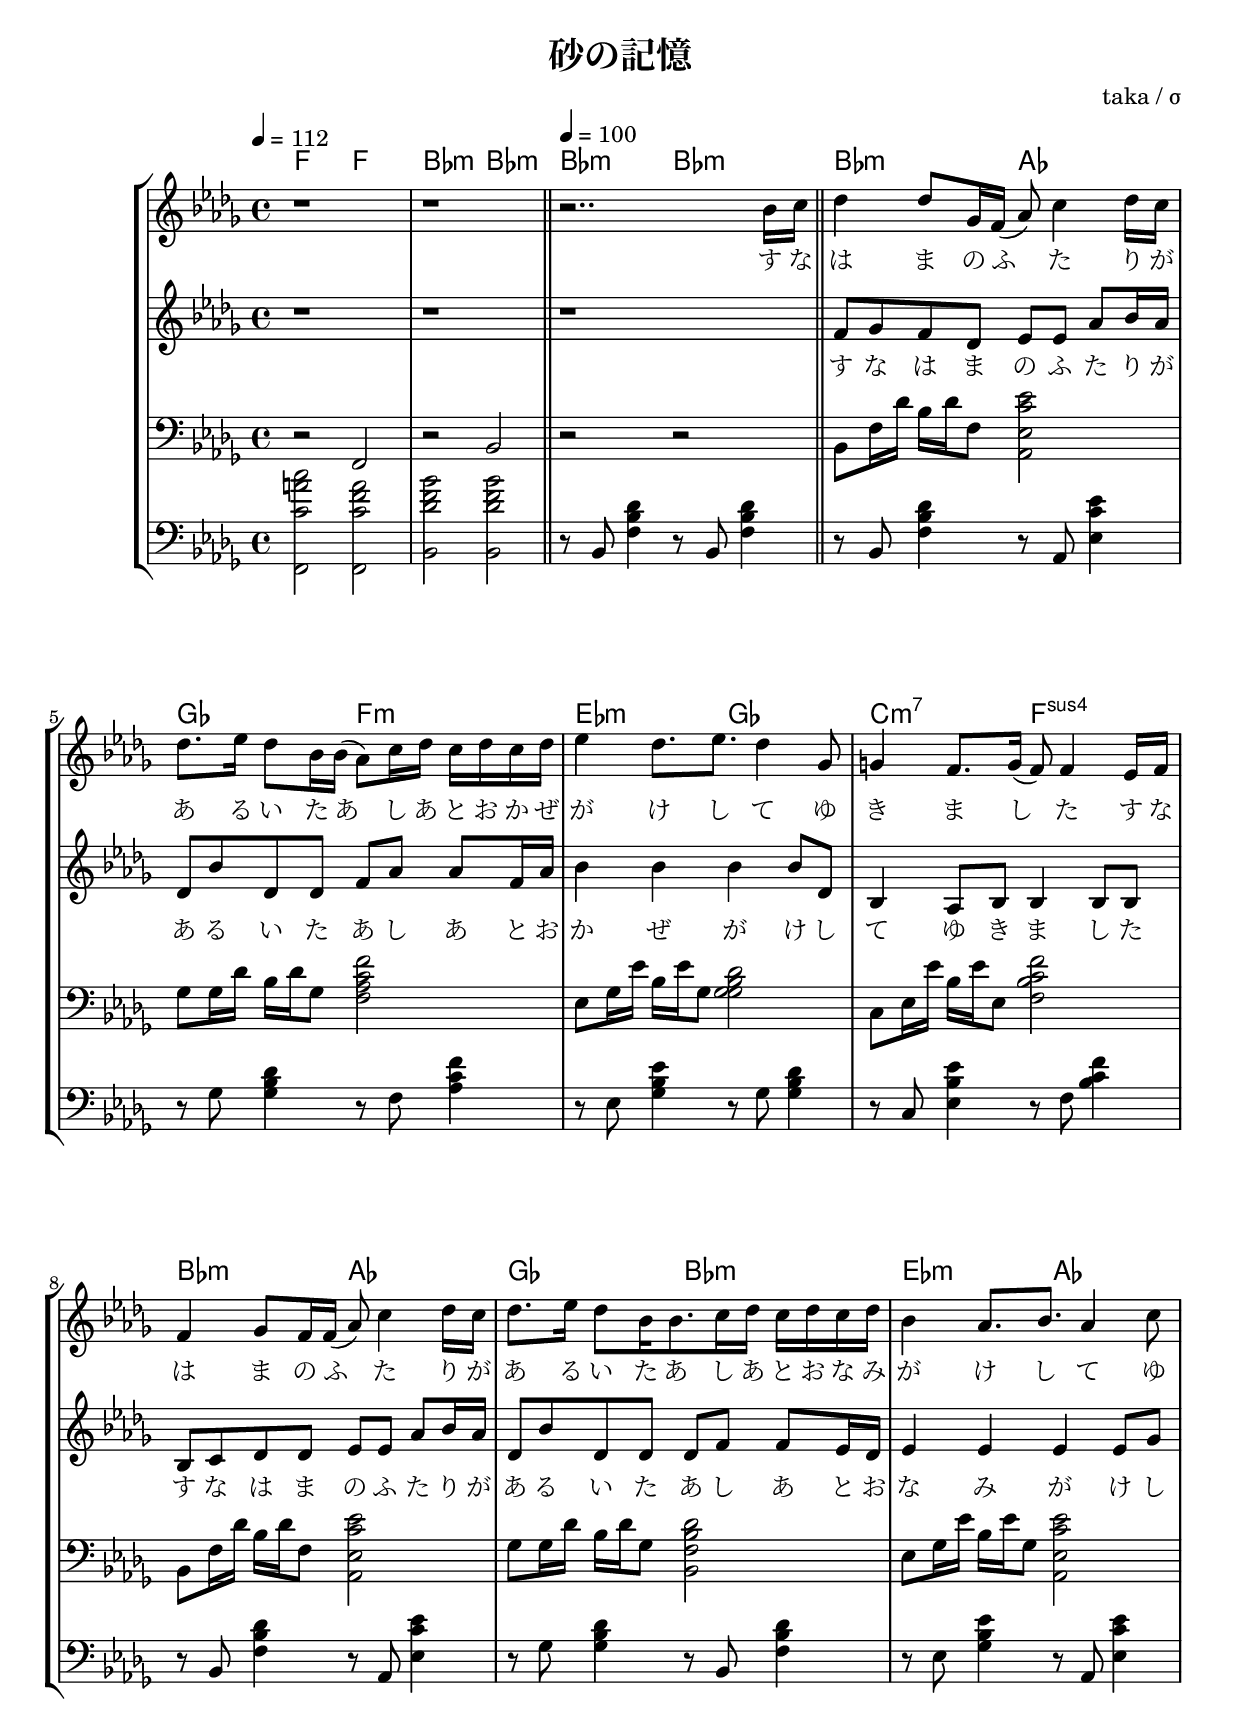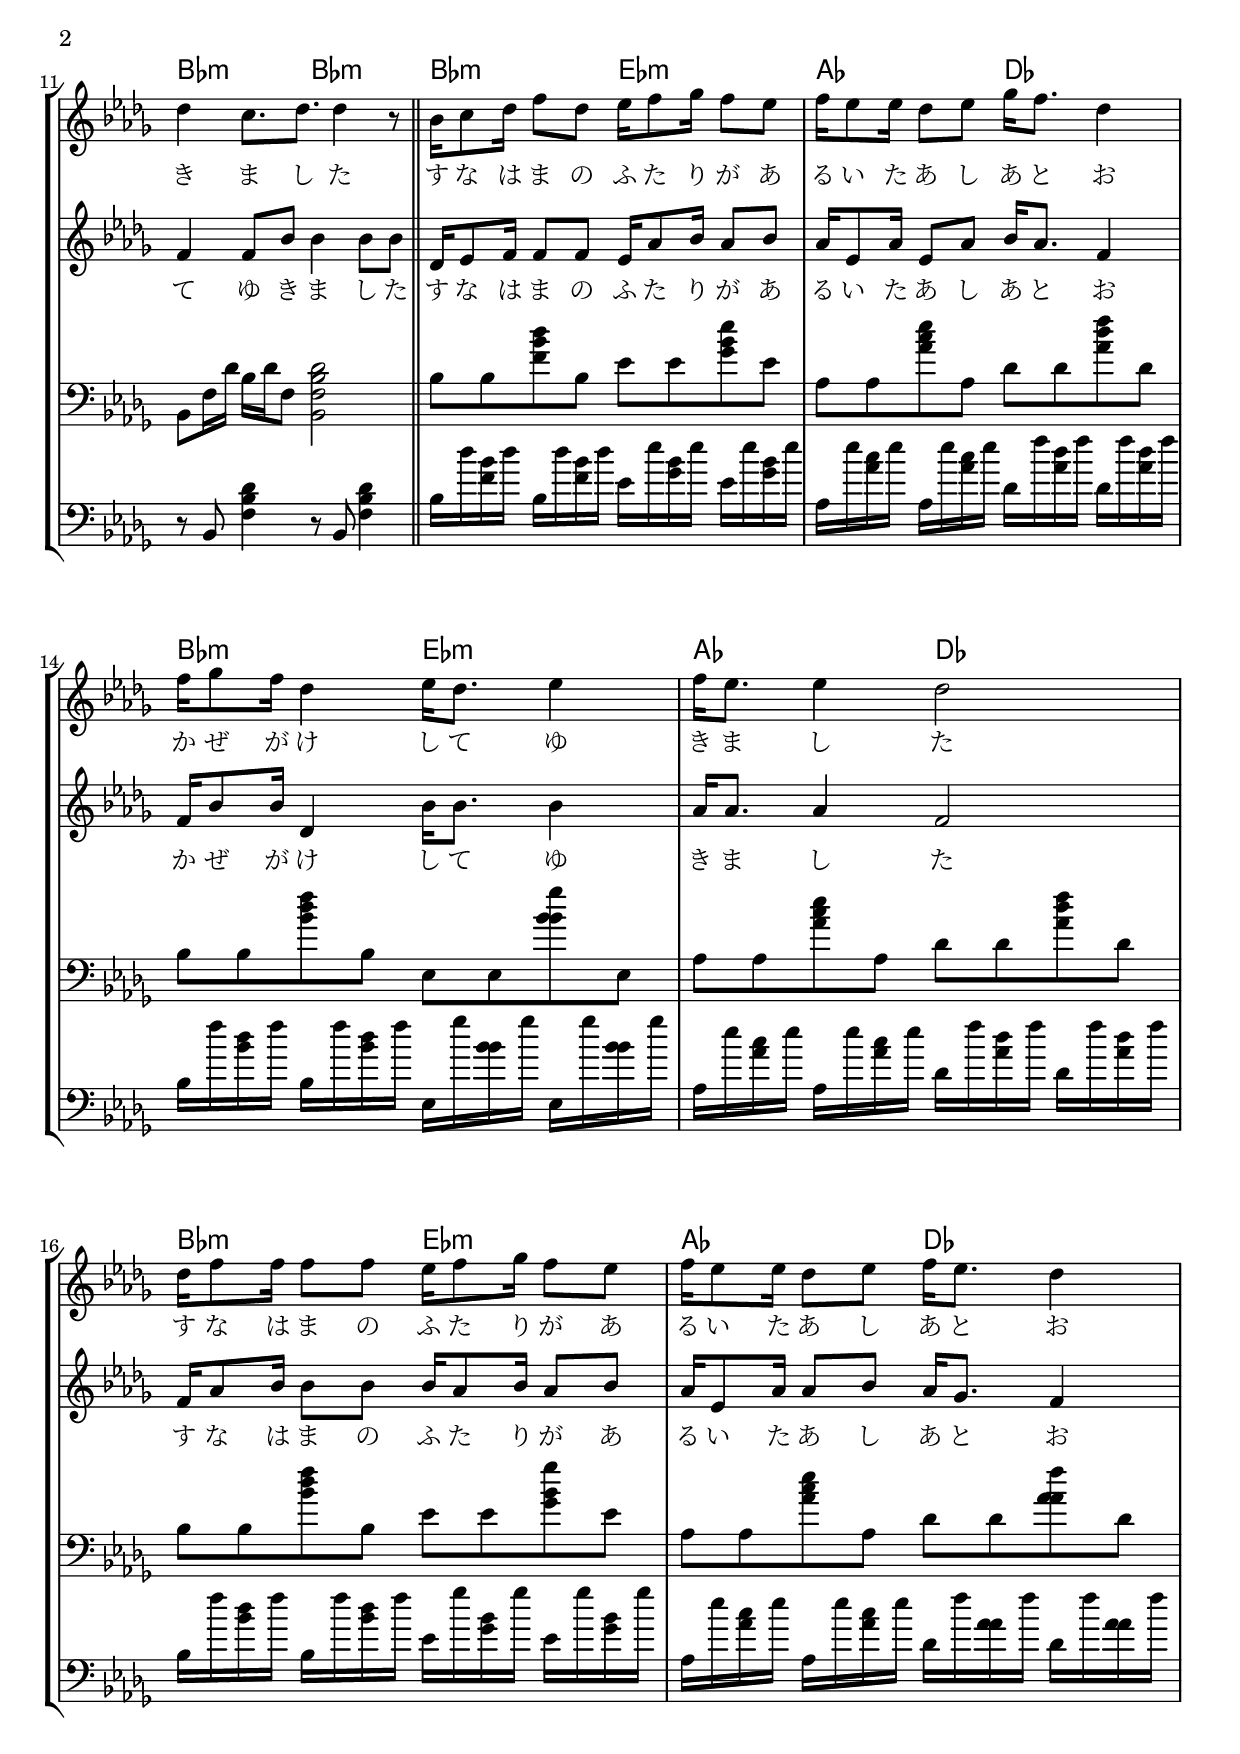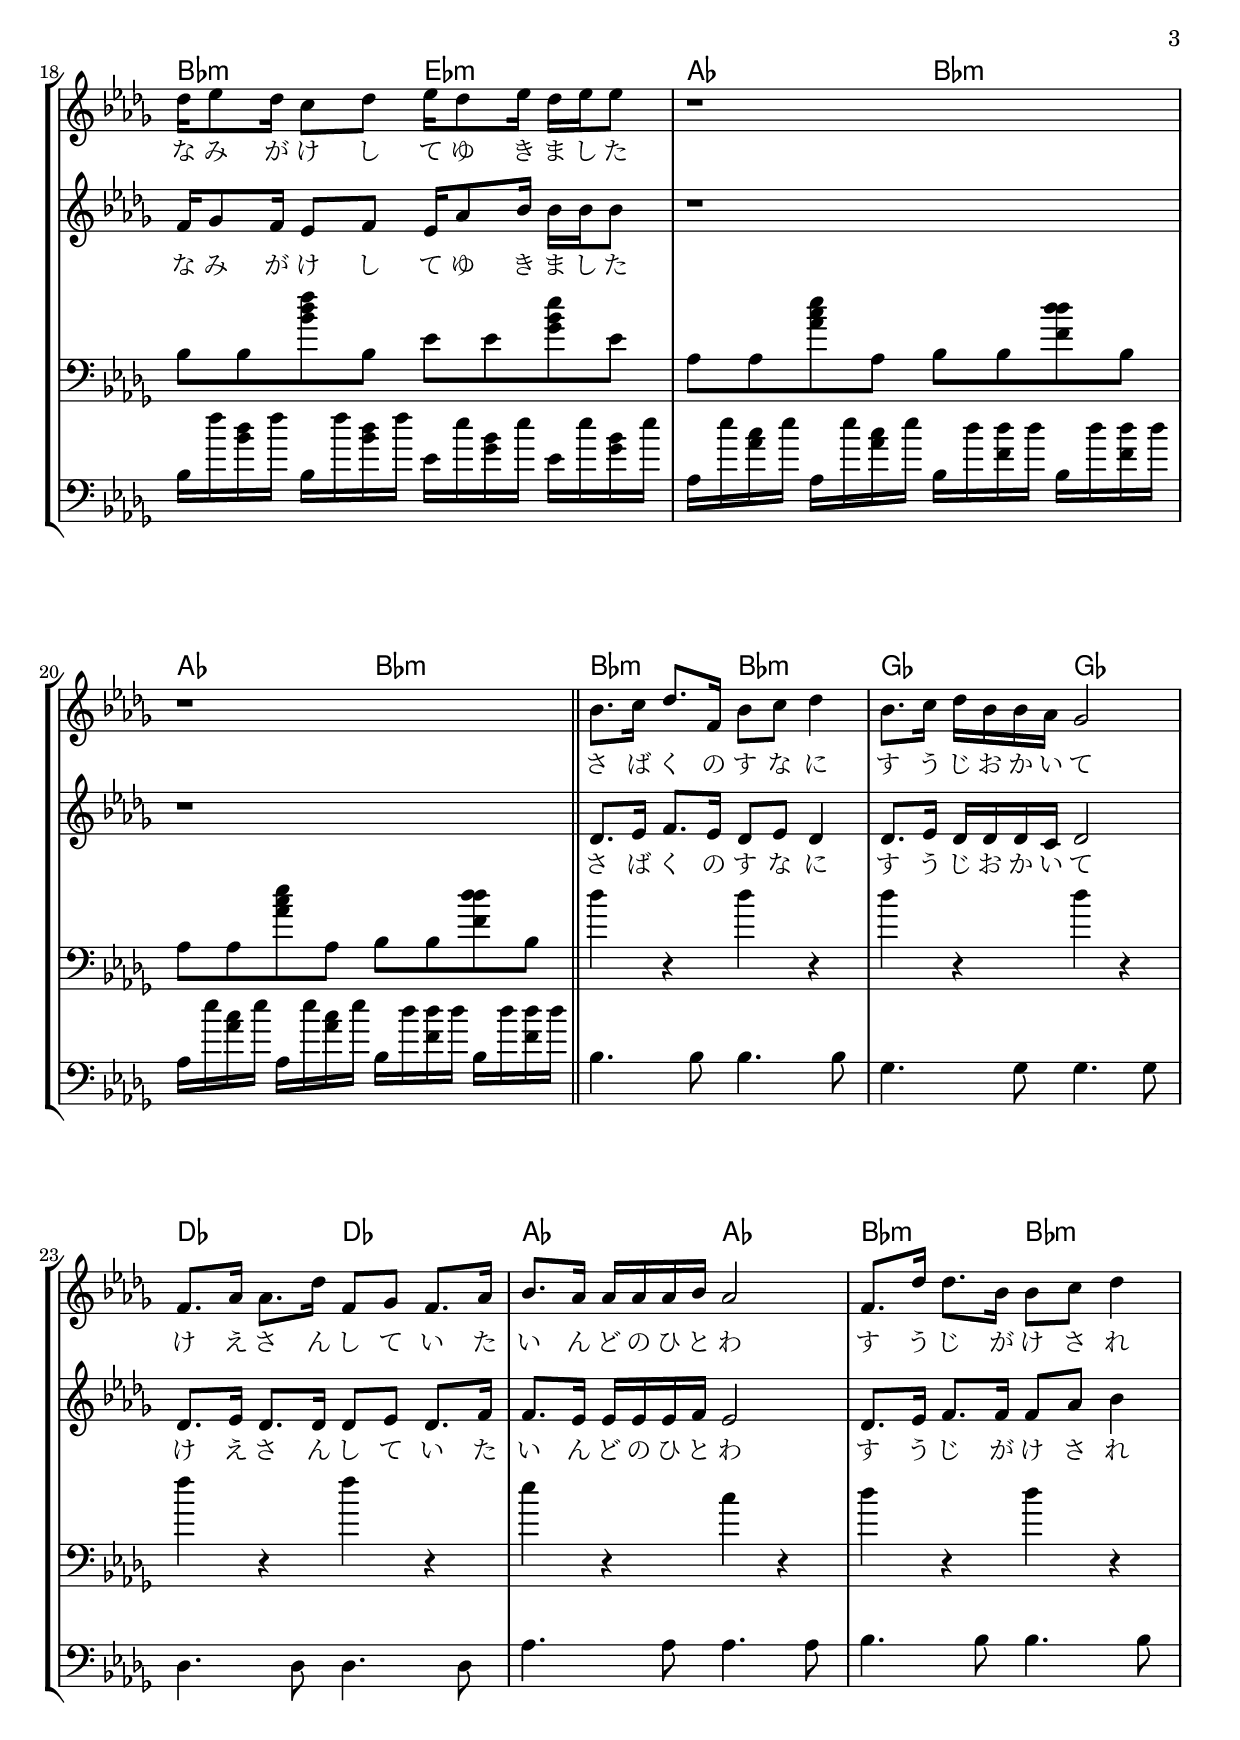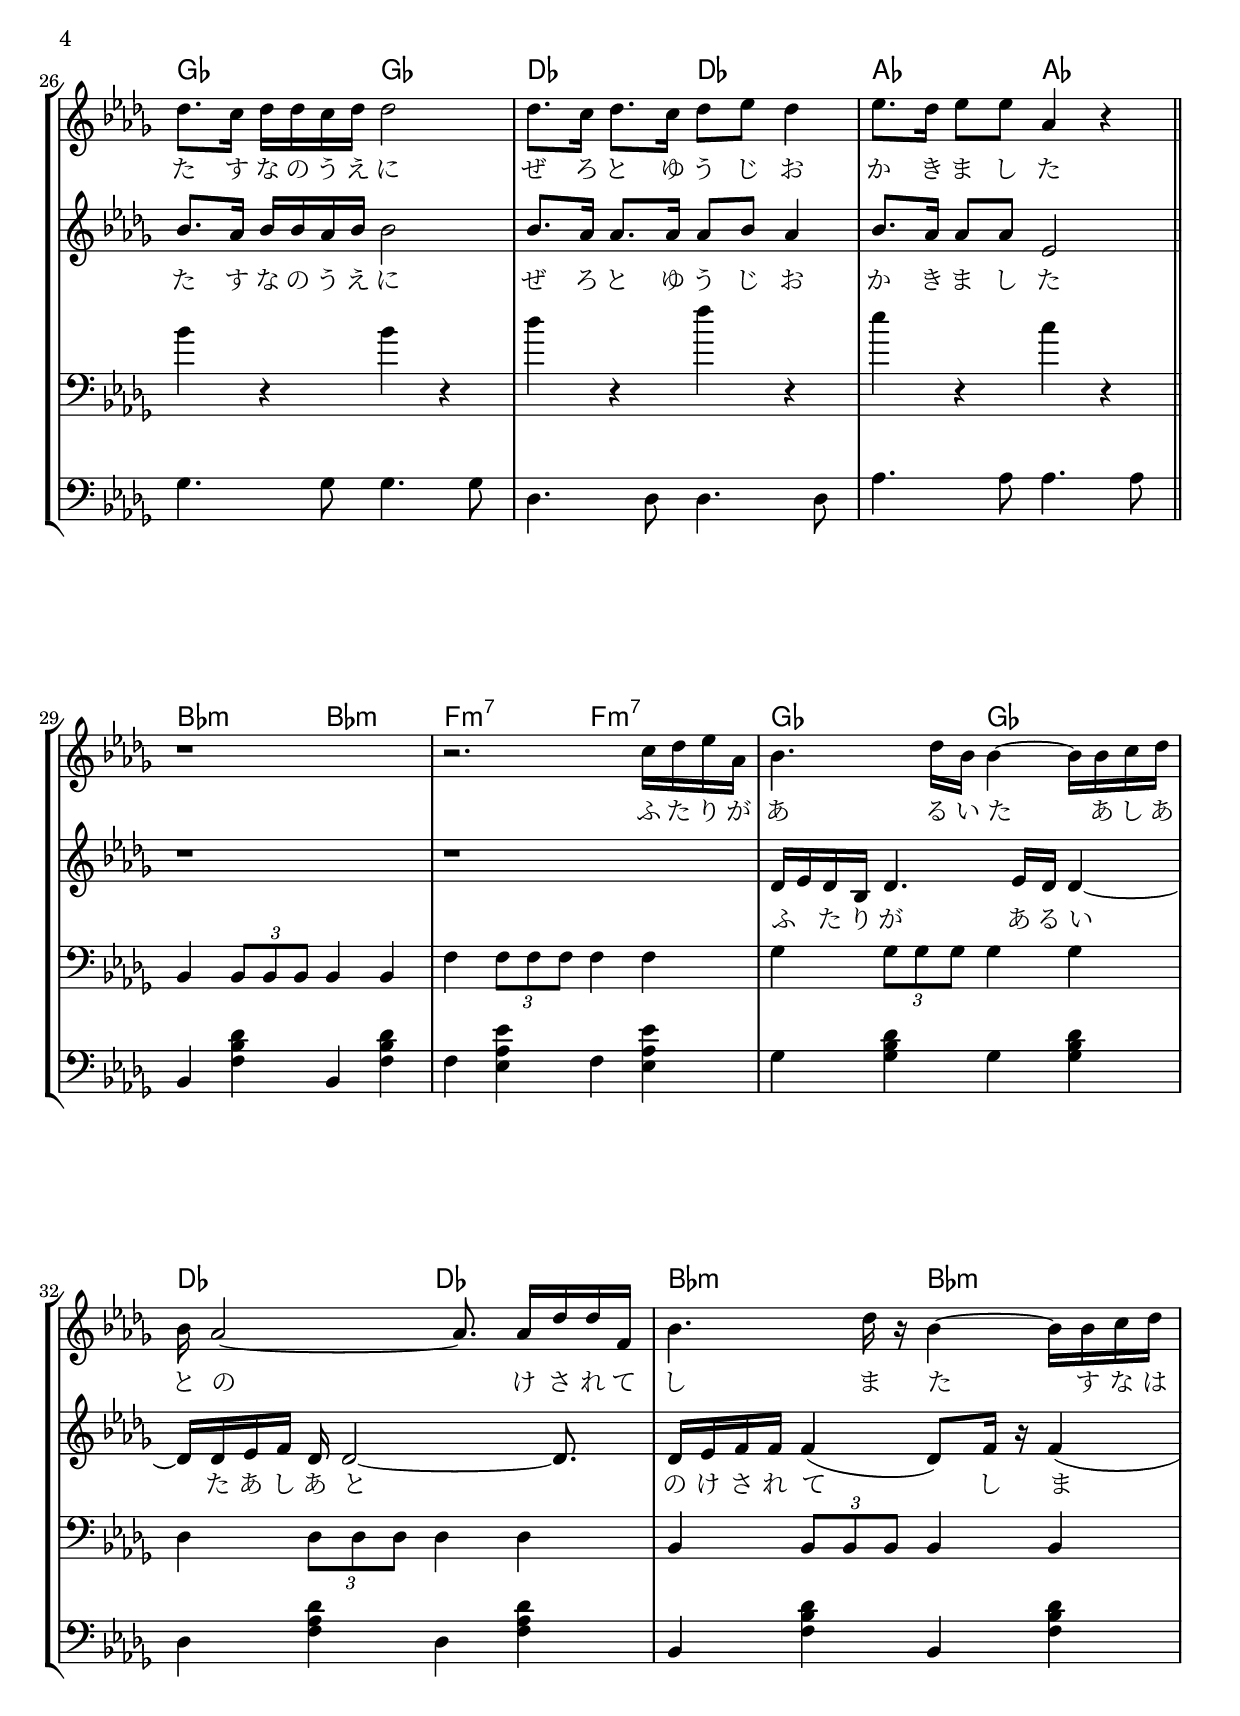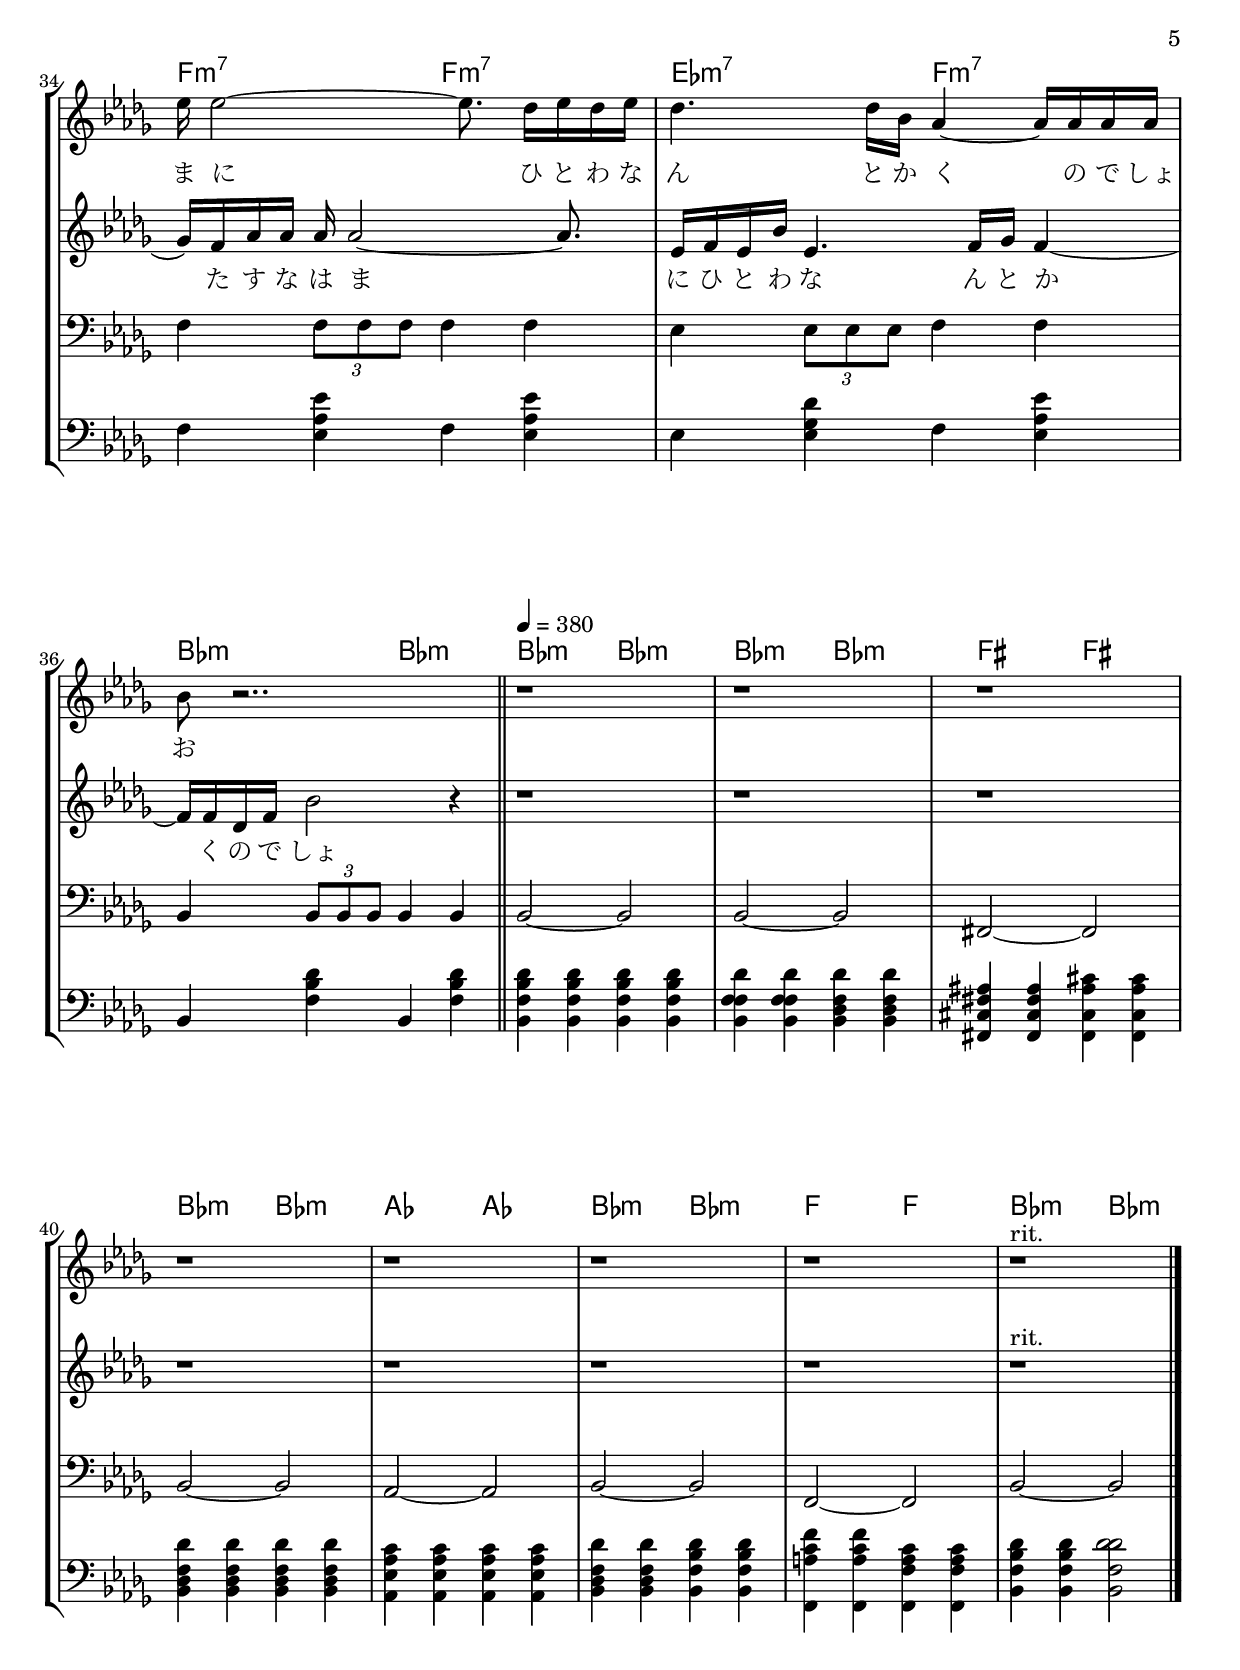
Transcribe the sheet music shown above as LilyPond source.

\version "2.12.1"

\header {
	title = \markup {砂の記憶}
	composer = \markup \center-column {"taka / σ"}
}

harmony = \chordmode {
	f2 f bes:m bes:m 

	bes:m bes:m 

	bes:m as ges f:m es:m ges c:min7 f:sus4 bes:m as ges bes:m es:m as bes:m bes:m 

	bes:m es:m as des bes:m es:m as des bes:m es:m as des bes:m es:m as bes:m as bes:m 

	bes:m bes:m ges ges des des as as bes:m bes:m ges ges des des as as 

	bes:m bes:m f:min7 f:min7 ges ges des des bes:m bes:m f:min7 f:min7 es:min7 f:min7 bes:m bes:m 

	bes:m bes:m bes:m bes:m fis fis bes:m bes:m as as bes:m bes:m f f bes:m bes:m 
}

melody = {
	\key des \major
	\tempo 4 = 112
	r1 | r1   
	\tempo 4 = 100
	r2.. 
	\set Staff.midiInstrument = #"fss0.25"
	bes'16  c''16 
	des''4  des''8  ges'16  f'16  (as'8)  c''4  des''16  c''16 
	des''8.  es''16  des''8  bes'16  bes'16  (as'8)  c''16  des''16  c''16  des''16  c''16  des''16 
	es''4  des''8.  es''8.  des''4  ges'8 
	g'4  f'8.  g'16  (f'8)  f'4  es'16  f'16 
	f'4  ges'8  f'16  f'16  (as'8)  c''4  des''16  c''16 
	des''8.  es''16  des''8  bes'16  bes'8.  c''16  des''16  c''16  des''16  c''16  des''16 
	bes'4  as'8.  bes'8.  as'4  c''8 
	des''4  c''8.  des''8.  des''4  	r8 	\set Staff.midiInstrument = #"Pan Flute"
	bes'16  c''8  des''16  f''8  des''8  es''16  f''8  ges''16  f''8  es''8 
	f''16  es''8  es''16  des''8  es''8  ges''16  f''8.  des''4 
	f''16  ges''8  f''16  des''4  es''16  des''8.  es''4 
	f''16  es''8.  es''4  des''2 
	des''16  f''8  f''16  f''8  f''8  es''16  f''8  ges''16  f''8  es''8 
	f''16  es''8  es''16  des''8  es''8  f''16  es''8.  des''4 
	des''16  es''8  des''16  c''8  des''8  es''16  des''8  es''16  des''16  es''16  es''8
	r1 r1 	\set Staff.midiInstrument = #"fss0.31"
	bes'8.  c''16  des''8.  f'16  bes'8  c''8  des''4 
	bes'8.  c''16  des''16  bes'16  bes'16  as'16  ges'2 
	f'8.  as'16  as'8.  des''16  f'8  ges'8  f'8.  as'16 
	bes'8.  as'16  as'16  as'16  as'16  bes'16  as'2 
	f'8.  des''16  des''8.  bes'16  bes'8  c''8  des''4 
	des''8.  c''16  des''16  des''16  c''16  des''16  des''2 
	des''8.  c''16  des''8.  c''16  des''8  es''8  des''4 
	es''8.  des''16  es''8  es''8  as'4  	r4 	\set Staff.midiInstrument = #"fss0.34"
	r1
r2. c''16  des''16  es''16  as'16 
	bes'4.  des''16  bes'16  bes'4~bes'16  bes'16  c''16  des''16 
	bes'16  as'2~as'8.  as'16  des''16  des''16  f'16 
	bes'4.  des''16  r16  bes'4~bes'16  bes'16  c''16  des''16 
	es''16  es''2~es''8.  des''16  es''16  des''16  es''16 
	des''4.  des''16  bes'16  as'4~as'16  as'16  as'16  as'16 
	bes'8  	r2.. 	\tempo 4 = 380
	r1 | r1 | r1 | r1 | r1 | r1 | r1 | r1^"rit." \bar "|."
}

words = \lyricmode {
	
	
	す  な  は  ま  の  ふ  た  り  が  あ  る  い  た  あ  し  あ  と  お  か  ぜ  が  け  し  て  ゆ  き  ま  し  た  す  な  は  ま  の  ふ  た  り  が  あ  る  い  た  あ  し  あ  と  お  な  み  が  け  し  て  ゆ  き  ま  し  た  
	す  な  は  ま  の  ふ  た  り  が  あ  る  い  た  あ  し  あ  と  お  か  ぜ  が  け  し  て  ゆ  き  ま  し  た  す  な  は  ま  の  ふ  た  り  が  あ  る  い  た  あ  し  あ  と  お  な  み  が  け  し  て  ゆ  き  ま  し  た  
	さ  ば  く  の  す  な  に  す  う  じ  お  か  い  て  け  え  さ  ん  し  て  い  た  い  ん  ど  の  ひ  と  わ  す  う  じ  が  け  さ  れ  た  す  な  の  う  え  に  ぜ  ろ  と  ゆ  う  じ  お  か  き  ま  し  た  
	ふ  た  り  が  あ  る  い  た  あ  し  あ  と  の  け  さ  れ  て  し  ま  た  す  な  は  ま  に  ひ  と  わ  な  ん  と  か  く  の  で  しょ  お  
	
}

secondmelody = {
	\key des \major
	\tempo 4 = 112
	r1 | r1   
	\tempo 4 = 100
	r1   
	\set Staff.midiInstrument = #"fss0.23"
	 f'8  ges'8  f'8  des'8  es'8  es'8  as'8  bes'16  as'16 
	des'8  bes'8  des'8  des'8  f'8  as'8  as'8  f'16  as'16 
	bes'4  bes'4  bes'4  bes'8  des'8 
	bes4  as8  bes8  bes4  bes8  bes8 
	bes8  c'8  des'8  des'8  es'8  es'8  as'8  bes'16  as'16 
	des'8  bes'8  des'8  des'8  des'8  f'8  f'8  es'16  des'16 
	es'4  es'4  es'4  es'8  ges'8 
	f'4  f'8  bes'8  bes'4  bes'8  bes'8
	\set Staff.midiInstrument = #"Flute"
	des'16  es'8  f'16  f'8  f'8  es'16  as'8  bes'16  as'8  bes'8 
	as'16  es'8  as'16  es'8  as'8  bes'16  as'8.  f'4 
	f'16  bes'8  bes'16  des'4  bes'16  bes'8.  bes'4 
	as'16  as'8.  as'4  f'2 
	f'16  as'8  bes'16  bes'8  bes'8  bes'16  as'8  bes'16  as'8  bes'8 
	as'16  es'8  as'16  as'8  bes'8  as'16  ges'8.  f'4 
	f'16  ges'8  f'16  es'8  f'8  es'16  as'8  bes'16  bes'16  bes'16  bes'8
	r1 r1 	\set Staff.midiInstrument = #"fss0.29"
	des'8.  es'16  f'8.  es'16  des'8  es'8  des'4 
	des'8.  es'16  des'16  des'16  des'16  c'16  des'2 
	des'8.  es'16  des'8.  des'16  des'8  es'8  des'8.  f'16 
	f'8.  es'16  es'16  es'16  es'16  f'16  es'2 
	des'8.  es'16  f'8.  f'16  f'8  as'8  bes'4 
	bes'8.  as'16  bes'16  bes'16  as'16  bes'16  bes'2 
	bes'8.  as'16  as'8.  as'16  as'8  bes'8  as'4 
	bes'8.  as'16  as'8  as'8  es'2
	\set Staff.midiInstrument = #"fss0.32"
	r1
r1 ~ 
	des'16  es'16  des'16  bes16  des'4.  es'16  des'16  des'4~ 
	des'16  des'16  es'16  f'16  des'16  des'2~des'8. 
	des'16  es'16  f'16  f'16  f'4  (des'8)  f'16  r16  f'4 
	(ges'16)  f'16  as'16  as'16  as'16  as'2~as'8. 
	es'16  f'16  es'16  bes'16  es'4.  f'16  ges'16  f'4~ 
	f'16  f'16  des'16  f'16  bes'2  	r4 	\tempo 4 = 380
	r1 | r1 | r1 | r1 | r1 | r1 | r1 | r1^"rit." \bar "|."
}

secondwords = \lyricmode {
	
	
	す  な  は  ま  の  ふ  た  り  が  あ  る  い  た  あ  し  あ  と  お  か  ぜ  が  け  し  て  ゆ  き  ま  し  た  す  な  は  ま  の  ふ  た  り  が  あ  る  い  た  あ  し  あ  と  お  な  み  が  け  し  て  ゆ  き  ま  し  た  
	す  な  は  ま  の  ふ  た  り  が  あ  る  い  た  あ  し  あ  と  お  か  ぜ  が  け  し  て  ゆ  き  ま  し  た  す  な  は  ま  の  ふ  た  り  が  あ  る  い  た  あ  し  あ  と  お  な  み  が  け  し  て  ゆ  き  ま  し  た  
	さ  ば  く  の  す  な  に  す  う  じ  お  か  い  て  け  え  さ  ん  し  て  い  た  い  ん  ど  の  ひ  と  わ  す  う  じ  が  け  さ  れ  た  す  な  の  う  え  に  ぜ  ろ  と  ゆ  う  じ  お  か  き  ま  し  た  
	ふ  た  り  が  あ  る  い  た  あ  し  あ  と  の  け  さ  れ  て  し  ま  た  す  な  は  ま  に  ひ  と  わ  な  ん  と  か  く  の  で  しょ  お  
	
}

tempochange = {
	\tempo 4 = 112
	r1 | r1 \bar "||"
	\tempo 4 = 100
	r1 \bar "||"
	\tempo 4 = 100
	r1 | r1 | r1 | r1 | r1 | r1 | r1 | r1 \bar "||"
	\tempo 4 = 100
	r1 | r1 | r1 | r1 | r1 | r1 | r1 | r1 | r1 \bar "||"
	\tempo 4 = 100
	r1 | r1 | r1 | r1 | r1 | r1 | r1 | r1 \bar "||"
	\tempo 4 = 100
	r1 | r1 | r1 | r1 | r1 | r1 | r1 | r1 \bar "||"
	\tempo 4 = 380
	r1 | r1 | r1 | r1 | r1 | r1 | r1 | \tempo 4 = 285 r2 \tempo 4 = 253 r2 \bar "|."
}

mainacc = {
	\clef bass
	\set Staff.midiInstrument = #"Seashore"
	\key des \major
	\tempo 4 = 112
	r2
	f,2
	r2
	bes,2
	\bar "||"

	\set Staff.midiInstrument = #"Synth Bass 1"
	\tempo 4 = 100
	r2
	r2
	\bar "||"

	\set Staff.midiInstrument = #"Synth Bass 1"
	bes,8 f16 des' bes des' f8
	<as, es c' es'>2
	ges8 ges16 des' bes des' ges8
	<f as c' f'>2
	es8 ges16 es' bes es' ges8
	<ges ges bes des'>2
	c8 es16 es' bes es' es8
	<f bes c' f'>2
	bes,8 f16 des' bes des' f8
	<as, es c' es'>2
	ges8 ges16 des' bes des' ges8
	<bes, f bes des'>2
	es8 ges16 es' bes es' ges8
	<as, es c' es'>2
	bes,8 f16 des' bes des' f8
	<bes, f bes des'>2
	\bar "||"

	\set Staff.midiInstrument = #"FX 1 (rain)"
	bes8 bes8 <f' bes' des''>8 bes8
	es'8 es'8 <ges' bes' es''>8 es'8
	as8 as8 <as' c'' es''>8 as8
	des'8 des'8 <as' des'' f''>8 des'8
	bes8 bes8 <bes' des'' f''>8 bes8
	es8 es8 <bes' bes' ges''>8 es8
	as8 as8 <as' c'' es''>8 as8
	des'8 des'8 <as' des'' f''>8 des'8
	bes8 bes8 <bes' des'' f''>8 bes8
	es'8 es'8 <ges' bes' ges''>8 es'8
	as8 as8 <as' c'' es''>8 as8
	des'8 des'8 <as' as' f''>8 des'8
	bes8 bes8 <bes' des'' f''>8 bes8
	es'8 es'8 <ges' bes' es''>8 es'8
	as8 as8 <as' c'' es''>8 as8
	bes8 bes8 <f' des'' des''>8 bes8
	as8 as8 <as' c'' es''>8 as8
	bes8 bes8 <f' des'' des''>8 bes8
	\bar "||"

	\set Staff.midiInstrument = #"Choir Aahs"
	des''4 r4
	des''4 r4
	des''4 r4
	des''4 r4
	f''4 r4
	f''4 r4
	es''4 r4
	c''4 r4
	des''4 r4
	des''4 r4
	bes'4 r4
	bes'4 r4
	des''4 r4
	f''4 r4
	es''4 r4
	c''4 r4
	\bar "||"

	\set Staff.midiInstrument = #"FX 8 (sci-fi)"
	bes,4 \tuplet 3/2 { bes,8 bes,8 bes,8 }
	bes,4 bes,4
	f4 \tuplet 3/2 { f8 f8 f8 }
	f4 f4
	ges4 \tuplet 3/2 { ges8 ges8 ges8 }
	ges4 ges4
	des4 \tuplet 3/2 { des8 des8 des8 }
	des4 des4
	bes,4 \tuplet 3/2 { bes,8 bes,8 bes,8 }
	bes,4 bes,4
	f4 \tuplet 3/2 { f8 f8 f8 }
	f4 f4
	es4 \tuplet 3/2 { es8 es8 es8 }
	f4 f4
	bes,4 \tuplet 3/2 { bes,8 bes,8 bes,8 }
	bes,4 bes,4
	\bar "||"

	\set Staff.midiInstrument = #"Seashore"
	\tempo 4 = 380
	bes,2
	~bes,2
	bes,2
	~bes,2
	fis,2
	~fis,2
	bes,2
	~bes,2
	as,2
	~as,2
	bes,2
	~bes,2
	f,2
	~f,2
	bes,2
	~bes,2
	\bar "|."
}

subacc = {
	\clef bass
	\set Staff.midiInstrument = #"Lead 2 (sawtooth)"
	\key des \major
	\tempo 4 = 112
	<f, c' a' c''>2
	<f, c' f' a'>2
	<bes, des' f' bes'>2
	<bes, des' f' bes'>2
	\bar "||"

	\set Staff.midiInstrument = #"Slap Bass 1"
	\tempo 4 = 100
	r8 bes, <f bes des'>4
	r8 bes, <f bes des'>4
	\bar "||"

	\set Staff.midiInstrument = #"Slap Bass 1"
	r8 bes, <f bes des'>4
	r8 as, <es c' es'>4
	r8 ges <ges bes des'>4
	r8 f <as c' f'>4
	r8 es <ges bes es'>4
	r8 ges <ges bes des'>4
	r8 c <es bes es'>4
	r8 f <bes c' f'>4
	r8 bes, <f bes des'>4
	r8 as, <es c' es'>4
	r8 ges <ges bes des'>4
	r8 bes, <f bes des'>4
	r8 es <ges bes es'>4
	r8 as, <es c' es'>4
	r8 bes, <f bes des'>4
	r8 bes, <f bes des'>4
	\bar "||"

	\set Staff.midiInstrument = #"Electric Grand"
	bes16 des'' <f' bes'> des'' bes des'' <f' bes'> des''
	es'16 es'' <ges' bes'> es'' es' es'' <ges' bes'> es''
	as16 es'' <as' c''> es'' as es'' <as' c''> es''
	des'16 f'' <as' des''> f'' des' f'' <as' des''> f''
	bes16 f'' <bes' des''> f'' bes f'' <bes' des''> f''
	es16 ges'' <bes' bes'> ges'' es ges'' <bes' bes'> ges''
	as16 es'' <as' c''> es'' as es'' <as' c''> es''
	des'16 f'' <as' des''> f'' des' f'' <as' des''> f''
	bes16 f'' <bes' des''> f'' bes f'' <bes' des''> f''
	es'16 ges'' <ges' bes'> ges'' es' ges'' <ges' bes'> ges''
	as16 es'' <as' c''> es'' as es'' <as' c''> es''
	des'16 f'' <as' as'> f'' des' f'' <as' as'> f''
	bes16 f'' <bes' des''> f'' bes f'' <bes' des''> f''
	es'16 es'' <ges' bes'> es'' es' es'' <ges' bes'> es''
	as16 es'' <as' c''> es'' as es'' <as' c''> es''
	bes16 des'' <f' des''> des'' bes des'' <f' des''> des''
	as16 es'' <as' c''> es'' as es'' <as' c''> es''
	bes16 des'' <f' des''> des'' bes des'' <f' des''> des''
	\bar "||"

	\set Staff.midiInstrument = #"Lead 7 (fifths)"
	bes4.bes8
	bes4.bes8
	ges4.ges8
	ges4.ges8
	des4.des8
	des4.des8
	as4.as8
	as4.as8
	bes4.bes8
	bes4.bes8
	ges4.ges8
	ges4.ges8
	des4.des8
	des4.des8
	as4.as8
	as4.as8
	\bar "||"

	\set Staff.midiInstrument = #"FX 2 (soundtrack)"
	bes,4 <f bes des'>4
	bes,4 <f bes des'>4
	f4 <es as es'>4
	f4 <es as es'>4
	ges4 <ges bes des'>4
	ges4 <ges bes des'>4
	des4 <f as des'>4
	des4 <f as des'>4
	bes,4 <f bes des'>4
	bes,4 <f bes des'>4
	f4 <es as es'>4
	f4 <es as es'>4
	es4 <es ges des'>4
	f4 <es as es'>4
	bes,4 <f bes des'>4
	bes,4 <f bes des'>4
	\bar "||"

	\set Staff.midiInstrument = #"Lead 2 (sawtooth)"
	\tempo 4 = 380
	<bes, f bes des'>4 <bes, f bes des'>4
	<bes, f bes des'>4 <bes, f bes des'>4
	<bes, f f des'>4 <bes, f f des'>4
	<bes, des f des'>4 <bes, des f des'>4
	<fis, cis fis ais>4 <fis, cis fis ais>4
	<fis, cis ais cis'>4 <fis, cis ais cis'>4
	<bes, des f des'>4 <bes, des f des'>4
	<bes, des f des'>4 <bes, des f des'>4
	<as, es as c'>4 <as, es as c'>4
	<as, es as c'>4 <as, es as c'>4
	<bes, des f des'>4 <bes, des f des'>4
	<bes, f bes des'>4 <bes, f bes des'>4
	<f, a c' f'>4 <f, a c' f'>4
	<f, f a c'>4 <f, f a c'>4
	<bes, f bes des'>4 <bes, f bes des'>4
	<bes, f des' des'>2
	\bar "|."
}

percA = {
	\drummode {
	r1 |r1 \bar "||"
	r8 hh2. r8  \bar "||"
	hh8 hh8 hh8 hh8 hh8 hh8 hh8 hh8  |hh8 hh8 hh8 hh8 hh4 hh8 hh8  |hh8 hh8 hh8 hh8 hh8 hh8 hh8 hh8  |hh8 hh8 hh8 hh2 r8  |hh8 hh8 hh8 hh8 hh8 hh8 hh8 hh8  |hh8 hh8 hh8 hh8 hh4 hh8 hh8  |hh8 hh8 hh8 hh8 hh8 hh8 hh8 hh8  |r8 hh2. r8  \bar "||"
	\times 16/12{ hh8. hh8. hh8. hh8. } |\times 16/12{ hh8. hh8. hh8. hh8. } |\times 16/12{ hh8. hh8. hh8. hh8. } |\times 16/12{ hh8. hh8. hh8. hh8. } |\times 16/12{ hh8. hh8. hh8. hh8. } |\times 16/12{ hh8. hh8. hh8. hh8. } |\times 16/12{ hh8. hh8. hh8. hh8. } |\times 16/12{ hh8. hh8. hh8. hh8. } |\times 16/12{ r8. hh4 hh8 hh8. } \bar "||"
	\times 16/12{ cymr8. cymr8 cymr16 cymr8. cymr8 cymr16 } |\times 16/12{ r8. cymr8 cymr16 cymr8. cymr8 cymr16 } |\times 16/12{ cymr8. cymr8 cymr16 cymr8. cymr8 cymr16 } |\times 16/12{ r8. cymr8 cymr16 cymr8. cymr8 cymr16 } |\times 16/12{ cymr8. cymr8 cymr16 cymr8. cymr8 cymr16 } |\times 16/12{ r8. cymr8 cymr16 cymr8. cymr8 cymr16 } |\times 16/12{ cymr8. cymr8 cymr16 cymr8. cymr8 cymr16 } |\times 16/12{ cymr8. cymr8 cymr4. r16 } \bar "||"
	r8 cymr16 cymr16 cymr8 cymr16 cymr16 cymr8 cymr16 cymr16 cymr8 cymr8  |cymr8 cymr16 cymr16 cymr8 cymr16 cymr16 cymr8 cymr16 cymr16 cymr8 cymr8  |cymr8 cymr16 cymr16 cymr8 cymr16 cymr16 cymr8 cymr16 cymr16 cymr8 cymr16 cymr16  |cymr8 cymr16 cymr16 cymr8 cymr16 cymr16 cymr8 cymr16 cymr16 cymr8 cymr8  |r8 cymr16 cymr16 cymr8 cymr16 cymr16 cymr8 cymr16 cymr16 cymr8 cymr8  |cymr8 cymr16 cymr16 cymr8 cymr16 cymr16 cymr8 cymr16 cymr16 cymr8 cymr8  |cymr8 cymr16 cymr16 cymr8 cymr16 cymr16 cymr8 cymr16 cymr16 cymr8 cymr16 cymr16  |cymr8 cymr16 cymr16 cymr8 cymr16 cymr16 cymr8 cymr16 cymr16 cymr8 cymr8  \bar "||"
	r1 |r1 |r1 |r1 |r1 |r1 |r1 |r1 \bar "|."
	}
}

percB = {
	\drummode {
	r1 |r1 \bar "||"
	r4 sn2 sn4  \bar "||"
	r4 sn8. sn8 sn8. sn8. sn16  |r4 sn8. sn8 sn8. sn4  |r4 sn8. sn8 sn8. sn8. sn16  |r8 sn8 sn4 sn8 sn16 sn8 sn8 sn16  |r4 sn8. sn8 sn8. sn8. sn16  |r4 sn8. sn8 sn8. sn4  |r4 sn8. sn8 sn8. sn8. sn16  |r4 sn2 sn4  \bar "||"
	\times 16/12{ r8. sn4. sn8. } |\times 16/12{ r8. sn4. sn8 sn16 } |\times 16/12{ r8. sn4. sn8. } |\times 16/12{ r8. sn4. sn8 sn16 } |\times 16/12{ r8. sn4. sn8. } |\times 16/12{ r8. sn4. sn8 sn16 } |\times 16/12{ r8. sn4. sn8. } |\times 16/12{ r8. sn4. sn8 sn16 } |\times 16/12{ sn16 sn4 r16 sn8 sn4 } \bar "||"
	\times 16/12{ r2 r8 hhp8 } |\times 16/12{ r2. } |\times 16/12{ r2 r8 hhp8 } |\times 16/12{ hhp2. } |\times 16/12{ r2 r8 hhp8 } |\times 16/12{ r2. } |\times 16/12{ r2 r8 hhp8 } |\times 16/12{ hhp2. } \bar "||"
	r4 sn2 sn4  |r4 sn8 sn4. sn4  |r4 sn2 sn4  |r4 sn8 sn4. sn4  |r4 sn2 sn4  |r4 sn8 sn4. sn4  |r4 sn2 sn4  |r4 sn2 sn8 sn16 sn16  \bar "||"
	r1 |r1 |r1 |r1 |r1 |r1 |r1 |r1 \bar "|."
	}
}

percC = {
	\drummode {
	r1 |r1 \bar "||"
	bd8 bd4. bd4. bd8  \bar "||"
	bd8 bd4 bd2 bd8  |bd8 bd2 bd4.  |bd8 bd4 bd2 bd8  |bd4 r16 bd8. bd2  |bd8 bd4 bd2 bd8  |bd8 bd2 bd4.  |bd8 bd4 bd2 bd8  |bd8 bd4. bd4. bd8  \bar "||"
	\times 16/12{ bd4 r16 bd16 bd4. } |\times 16/12{ bd4 r16 bd16 bd4. } |\times 16/12{ bd4 r16 bd16 bd4. } |\times 16/12{ bd4 r16 bd16 bd4. } |\times 16/12{ bd4 r16 bd16 bd4. } |\times 16/12{ bd4 r16 bd16 bd4. } |\times 16/12{ bd4 r16 bd16 bd4. } |\times 16/12{ bd4 r16 bd16 bd4. } |\times 16/12{ r8 bd16 bd8 bd16 bd8 bd16 bd8 bd16 } \bar "||"
	\times 16/12{ bd4. bd4 r16 bd16 } |\times 16/12{ bd4. bd4. } |\times 16/12{ bd4. bd4 r16 bd16 } |\times 16/12{ bd4. bd4 r16 bd16 } |\times 16/12{ bd4. bd4 r16 bd16 } |\times 16/12{ bd4. bd4. } |\times 16/12{ bd4. bd4 r16 bd16 } |\times 16/12{ bd4 r16 bd16 bd4. } \bar "||"
	bd8. bd16 bd8. bd16 bd8. bd16 bd8. bd16  |bd8. bd16 bd8. bd16 bd8. bd16 bd4  |bd8. bd16 bd8. bd16 bd8. bd16 bd8. bd16  |bd8. bd16 bd8. bd16 bd8. bd16 bd4  |bd8. bd16 bd8. bd16 bd8. bd16 bd8. bd16  |bd8. bd16 bd8. bd16 bd8. bd16 bd4  |bd8. bd16 bd8. bd16 bd8. bd16 bd8. bd16  |bd8. bd16 bd8. bd16 bd8. bd16 bd8. bd16  \bar "||"
	r1 |r1 |r1 |r1 |r1 |r1 |r1 |r1 \bar "|."
	}
}

percD = {
	\drummode {
	r1 |r1 \bar "||"
	r1  \bar "||"
	r1  |r2 r8 hho4.  |r1  |r4. r16 hho2 r16  |r1  |r2 r8 hho4.  |r1  |r4. r16 hho2 r16  \bar "||"
	\times 16/12{ r8 hhp8. hhp8. hhp8. hhp16 } |\times 16/12{ r8 hhp8. hhp8. hhp8. hhp16 } |\times 16/12{ r8 hhp8. hhp8. hhp8. hhp16 } |\times 16/12{ r8 hhp8. hhp8. hhp8. hhp16 } |\times 16/12{ r8 hhp8. hhp8. hhp8. hhp16 } |\times 16/12{ r8 hhp8. hhp8. hhp8. hhp16 } |\times 16/12{ r8 hhp8. hhp8. hhp8. hhp16 } |\times 16/12{ r8 hhp8. hhp8. hhp8. hhp16 } |\times 16/12{ r4 r16 hhp4 r16 hhp8 } \bar "||"
	\times 16/12{ r2. } |\times 16/12{ rb2. } |\times 16/12{ r2. } |\times 16/12{ rb2. } |\times 16/12{ r2. } |\times 16/12{ rb2. } |\times 16/12{ r2. } |\times 16/12{ rb2. } \bar "||"
	r1  |r2 r16 tommh4. r16  |r1  |r2 r16 tommh4. r16  |r1  |r2 r16 tommh4. r16  |r1  |r4. tommh2 r8  \bar "||"
	r1 |r1 |r1 |r1 |r1 |r1 |r1 |r1 \bar "|."
	}
}

percE = {
	\drummode {
	r1 |r1 \bar "||"
	cymc1  \bar "||"
	r1 |r1 |r1 |r1 |r1 |r1 |r1 |cymc1  \bar "||"
	\times 16/12{ r2. } |r1 |r1 |r1 |\times 16/12{ r2. } |r1 |r1 |r1 |\times 16/12{ r2 r8. hho16 } \bar "||"
	r1 |r1 |r1 |r1 |r1 |r1 |r1 |\times 16/12{ r4. sn8 sn4 } \bar "||"
	r1  |r2. r8 toml8  |r1  |r2. r8 toml8  |r1  |r2. r8 toml8  |r1  |r2 r16 toml4. r16  \bar "||"
	r1 |r1 |r1 |r1 |r1 |r1 |r1 |r1 \bar "|."
	}
}

percF = {
	\drummode {
	r1 | r1 \bar "||"
	r4 r16 tommh16 tommh4. tommh4  \bar "||"
	r1 |r1 |r1 |r1 |r1 |r1 |r1 |r4 r16 tommh16 tommh4. tommh4  \bar "||"
	r1 | r1 | r1 | r1 | r1 | r1 | r1 | r1 | r1 \bar "||"
	r1 |r1 |r1 |r1 |r1 |r1 |r1 |\times 16/12{ r2 r16 tommh16 tommh8 } \bar "||"
	cymc1  |r1 |r1 |r1 |cymc1  |r1 |r1 |r1 \bar "||"
	r1 | r1 | r1 | r1 | r1 | r1 | r1 | r1 \bar "|."
	}
}

percG = {
	\drummode {
	r1 | r1 \bar "||"
	r4. r16 tomml4. tomml8.  \bar "||"
	r1 |r1 |r1 |r1 |r1 |r1 |r1 |r4. r16 tomml4. tomml8.  \bar "||"
	r1 | r1 | r1 | r1 | r1 | r1 | r1 | r1 | r1 \bar "||"
	r1 |r1 |r1 |r1 |r1 |r1 |r1 |\times 16/12{ r2 r8. toml16 } \bar "||"
	r1 | r1 | r1 | r1 | r1 | r1 | r1 | r1 \bar "||"
	r1 | r1 | r1 | r1 | r1 | r1 | r1 | r1 \bar "|."
	}
}

percH = {
	\drummode {
	r1 | r1 \bar "||"
	r2 r16 toml8 toml4 r16  \bar "||"
	r1 |r1 |r1 |r1 |r1 |r1 |r1 |r2 r16 toml8 toml4 r16  \bar "||"
	r1 | r1 | r1 | r1 | r1 | r1 | r1 | r1 | r1 \bar "||"
	r1 | r1 | r1 | r1 | r1 | r1 | r1 | r1 \bar "||"
	r1 | r1 | r1 | r1 | r1 | r1 | r1 | r1 \bar "||"
	r1 | r1 | r1 | r1 | r1 | r1 | r1 | r1 \bar "|."
	}
}

percI = {
	\drummode {
	r1 | r1 \bar "||"
	r2 r8 tomfh4 tomfh8  \bar "||"
	r1 |r1 |r1 |r1 |r1 |r1 |r1 |r2 r8 tomfh4 tomfh8  \bar "||"
	r1 | r1 | r1 | r1 | r1 | r1 | r1 | r1 | r1 \bar "||"
	r1 | r1 | r1 | r1 | r1 | r1 | r1 | r1 \bar "||"
	r1 | r1 | r1 | r1 | r1 | r1 | r1 | r1 \bar "||"
	r1 | r1 | r1 | r1 | r1 | r1 | r1 | r1 \bar "|."
	}
}

\score {
	<<
		\new StaffGroup <<
			\new ChordNames {\harmony}
			\new Voice = "melody" {\melody}
			\new Lyrics \lyricsto "melody" \words
			\new Voice = "secondmelody" {\secondmelody}
			\new Lyrics \lyricsto "secondmelody" \secondwords
			\new Staff = "mainacc" {\mainacc}
			\new Staff = "subacc" {\subacc}
		>>
	>>
	\layout { }
}
